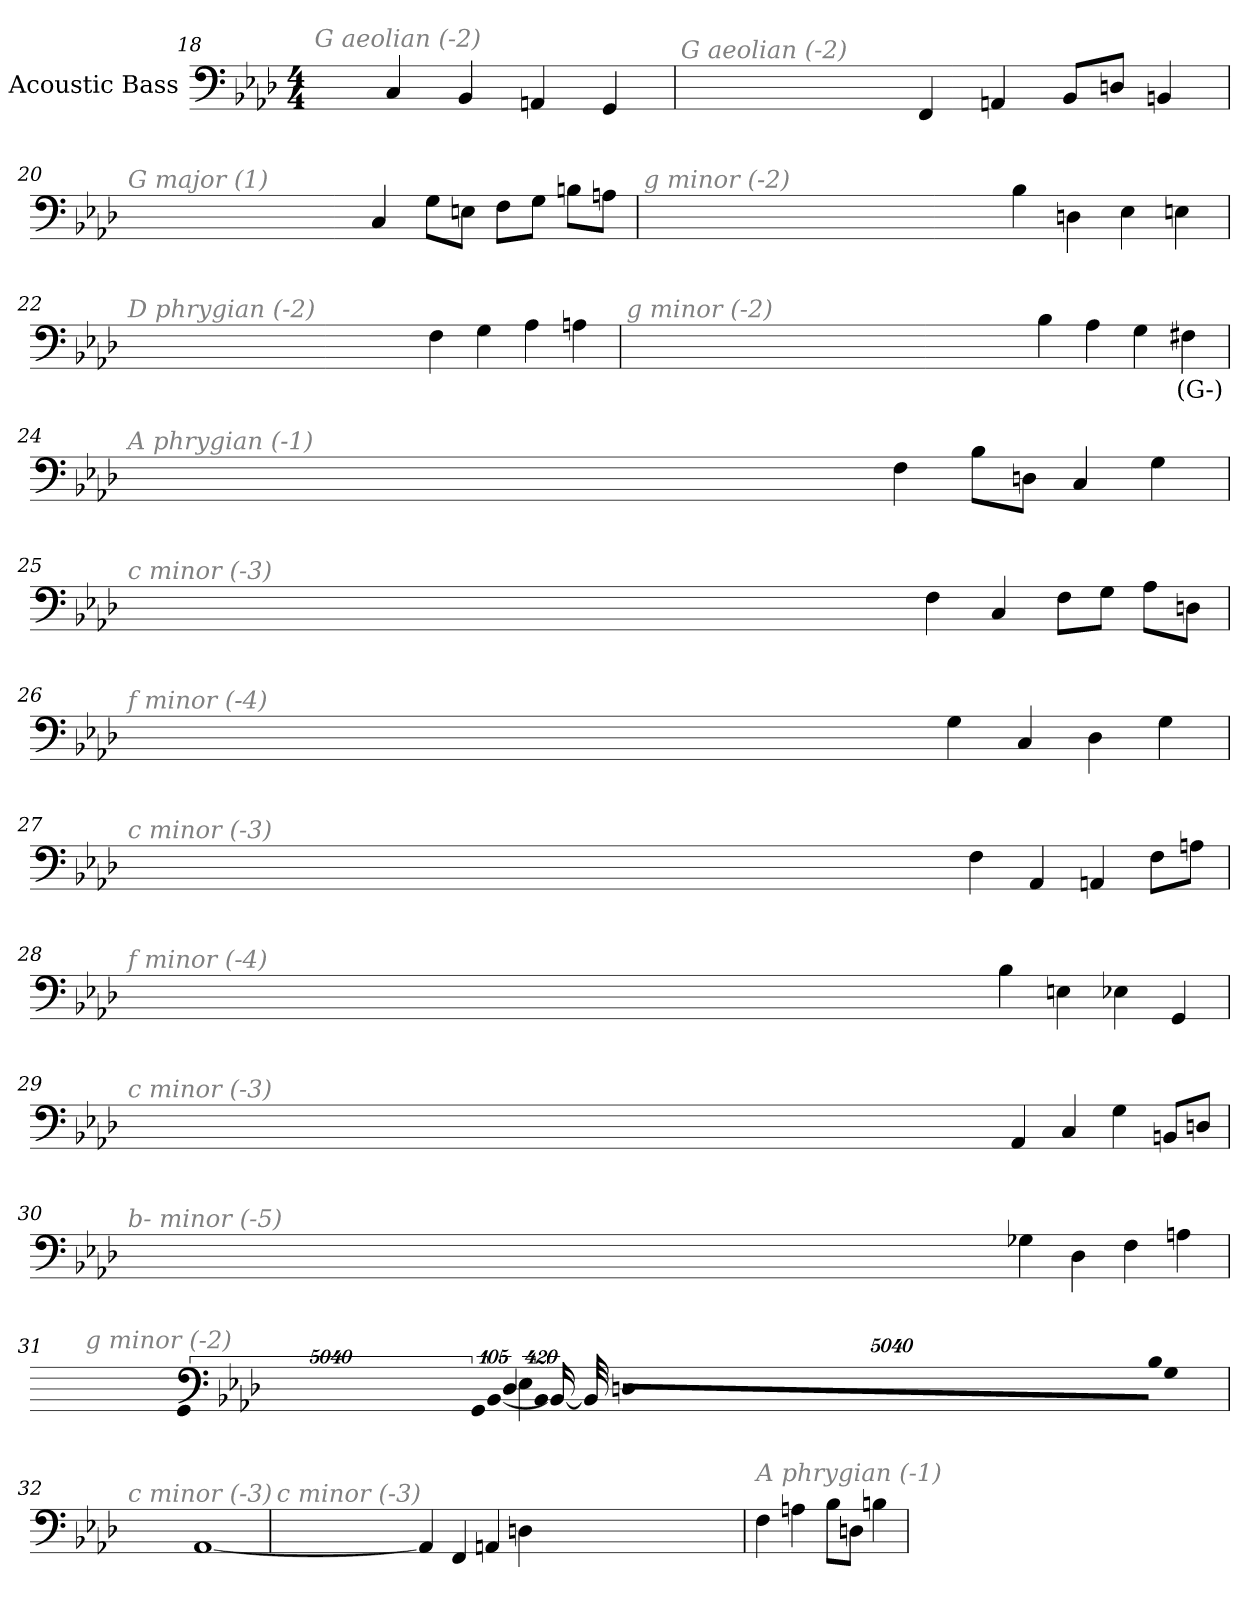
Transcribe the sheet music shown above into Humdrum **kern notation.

**kern	**text
*part1	*part1
*staff1	*staff1
*I"Acoustic Bass	*
*clefF4	*
*ITrd7c12	*
*k[b-e-a-d-]	*
*A-:	*
*M4/4	*
=18	=18
!LO:TX:i:color=#808080:t=G aeolian (-2)	!
4CC	.
4BBB-	.
4AAAn	.
4GGG	.
=19	=19
!LO:TX:i:color=#808080:t=G aeolian (-2)	!
4FFF	.
4AAAn	.
8BBB-L	.
8DDnJ	.
4BBBn	.
=20	=20
!LO:TX:i:color=#808080:t=G major (1)	!
4CC	.
8GGL	.
8EEnJ	.
8FFL	.
8GGJ	.
8BBnL	.
8AAnJ	.
=21	=21
!LO:TX:i:color=#808080:t=g minor (-2)	!
4BB-	.
4DDn	.
4EE-	.
4EEn	.
=22	=22
!LO:TX:i:color=#808080:t=D phrygian (-2)	!
4FF	.
4GG	.
4AA-	.
4AAn	.
=23	=23
!LO:TX:i:color=#808080:t=g minor (-2)	!
4BB-	.
4AA-	.
4GG	.
4FF#Xi	(G-)
=24	=24
!LO:TX:i:color=#808080:t=A phrygian (-1)	!
4FF	.
8BB-L	.
8DDnJ	.
4CC	.
4GG	.
=25	=25
!LO:TX:i:color=#808080:t=c minor (-3)	!
4FF	.
4CC	.
8FFL	.
8GGJ	.
8AA-L	.
8DDnJ	.
=26	=26
!LO:TX:i:color=#808080:t=f minor (-4)	!
4GG	.
4CC	.
4DD-	.
4GG	.
=27	=27
!LO:TX:i:color=#808080:t=c minor (-3)	!
4FF	.
4AAA-	.
4AAAn	.
8FFL	.
8AAnJ	.
=28	=28
!LO:TX:i:color=#808080:t=f minor (-4)	!
4BB-	.
4EEn	.
4EE-X	.
4GGG	.
=29	=29
!LO:TX:i:color=#808080:t=c minor (-3)	!
4AAA-	.
4CC	.
4GG	.
8BBBnL	.
8DDnJ	.
=30	=30
!LO:TX:i:color=#808080:t=b- minor (-5)	!
4GG-X	.
4DD-	.
4FF	.
4AAn	.
=31	=31
!LO:TX:i:color=#808080:t=g minor (-2)	!
!LO:N:vis=8	!
40320%3347BB-L	.
!LO:N:vis=8	!
40320%3347GG	.
!LO:N:vis=8	!
40320%3347DDnJ	.
!LO:N:vis=1024	!
[13440%13BBB-L	.
16BBB-L_	.
32BBB-L_	.
!LO:N:vis=1024%31	!
13440%407BBB-L]	.
8DDJ	.
4EE-	.
!LO:N:vis=8	!
40320%3347GGG	.
!LO:N:vis=4	!
20160%3347GGG	.
=32	=32
!LO:TX:i:color=#808080:t=c minor (-3)	!
[1AAA-	.
=33	=33
!LO:TX:i:color=#808080:t=c minor (-3)	!
4AAA-]	.
4FFF	.
4AAAn	.
4DDn	.
=34	=34
!LO:TX:i:color=#808080:t=A phrygian (-1)	!
4FF	.
4AAn	.
8BB-L	.
8DDnJ	.
4BBn	.
=	=
*-	*-
